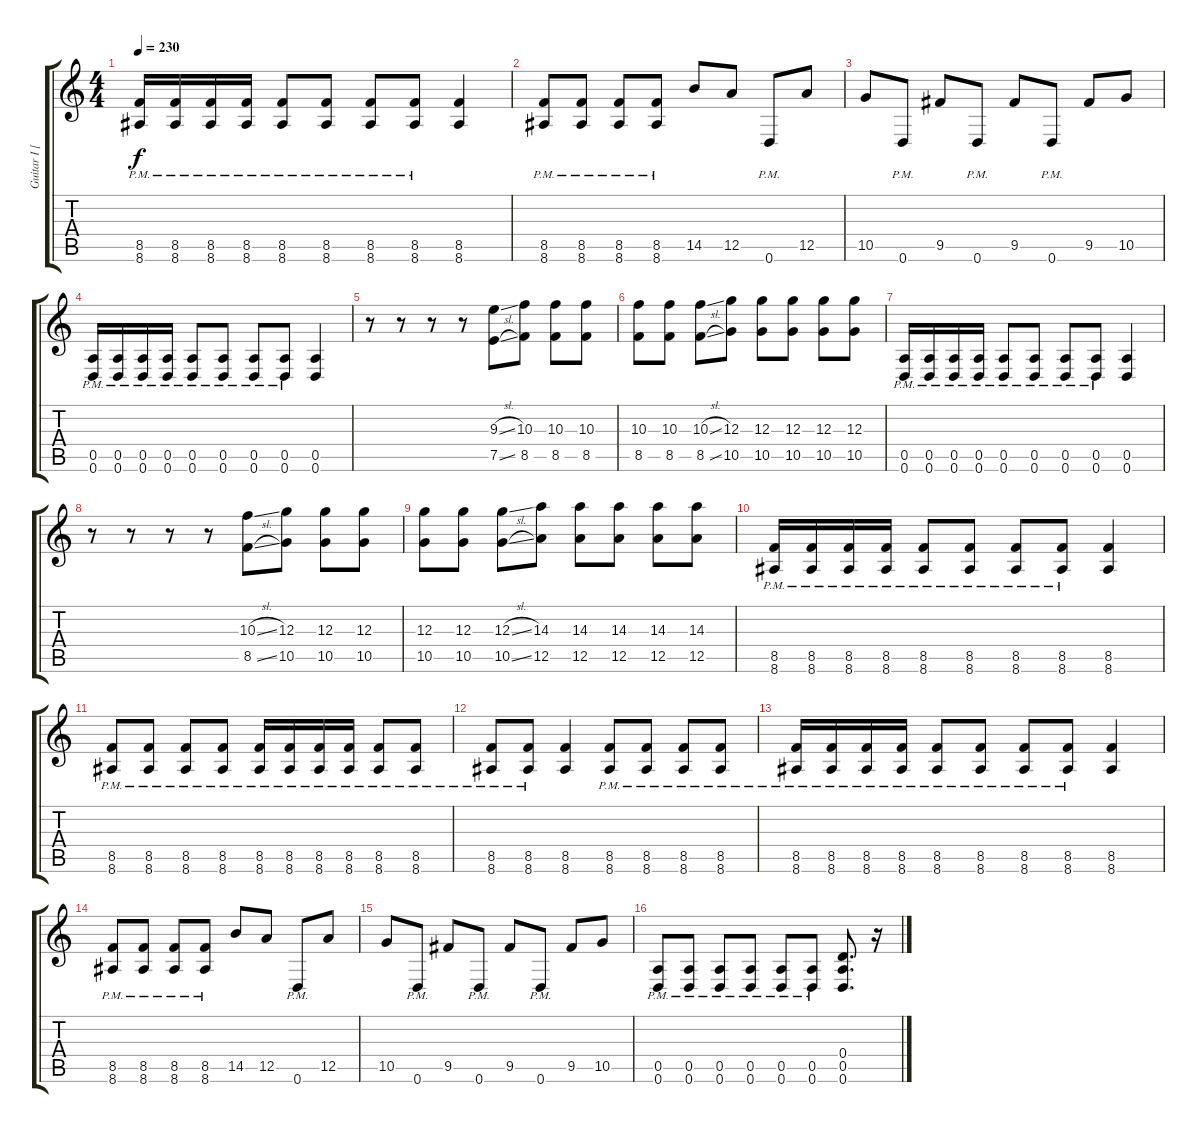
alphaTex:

\track ("Guitar I [Mike]" "Guitar I [") {instrument distortionguitar}
\staff {score tabs}
\tuning (E4 B3 G3 D3 A2 D2) {hide}
\ts (4 4)
\tempo 230
\clef g2
\ks c
(8.5{pm} 8.6{pm}).16{dy f} (8.5{pm} 8.6{pm}).16 (8.5{pm} 8.6{pm}).16 (8.5{pm} 8.6{pm}).16 (8.5{pm} 8.6{pm}).8 (8.5{pm} 8.6{pm}).8 (8.5{pm} 8.6{pm}).8 (8.5{pm} 8.6{pm}).8 (8.5 8.6).4 |
(8.5{pm} 8.6{pm}).8 (8.5{pm} 8.6{pm}).8 (8.5{pm} 8.6{pm}).8 (8.5{pm} 8.6{pm}).8 14.5.8 12.5.8 0.6{pm}.8 12.5.8 |
10.5.8 0.6{pm}.8 9.5.8 0.6{pm}.8 9.5.8 0.6{pm}.8 9.5.8 10.5.8 |
(0.5{pm} 0.6{pm}).16 (0.5{pm} 0.6{pm}).16 (0.5{pm} 0.6{pm}).16 (0.5{pm} 0.6{pm}).16 (0.5{pm} 0.6{pm}).8 (0.5{pm} 0.6{pm}).8 (0.5{pm} 0.6{pm}).8 (0.5{pm} 0.6{pm}).8 (0.5 0.6).4 |
r.8 r.8 r.8 r.8 (9.3{sl} 7.5{sl}).8 (10.3 8.5).8 (10.3 8.5).8 (10.3 8.5).8 |
(10.3 8.5).8 (10.3 8.5).8 (10.3{sl} 8.5{sl}).8 (12.3 10.5).8 (12.3 10.5).8 (12.3 10.5).8 (12.3 10.5).8 (12.3 10.5).8 |
(0.5{pm} 0.6{pm}).16 (0.5{pm} 0.6{pm}).16 (0.5{pm} 0.6{pm}).16 (0.5{pm} 0.6{pm}).16 (0.5{pm} 0.6{pm}).8 (0.5{pm} 0.6{pm}).8 (0.5{pm} 0.6{pm}).8 (0.5{pm} 0.6{pm}).8 (0.5 0.6).4 |
r.8 r.8 r.8 r.8 (10.3{sl} 8.5{sl}).8 (12.3 10.5).8 (12.3 10.5).8 (12.3 10.5).8 |
(12.3 10.5).8 (12.3 10.5).8 (12.3{sl} 10.5{sl}).8 (14.3 12.5).8 (14.3 12.5).8 (14.3 12.5).8 (14.3 12.5).8 (14.3 12.5).8 |
(8.5{pm} 8.6{pm}).16 (8.5{pm} 8.6{pm}).16 (8.5{pm} 8.6{pm}).16 (8.5{pm} 8.6{pm}).16 (8.5{pm} 8.6{pm}).8 (8.5{pm} 8.6{pm}).8 (8.5{pm} 8.6{pm}).8 (8.5{pm} 8.6{pm}).8 (8.5 8.6).4 |
(8.5{pm} 8.6{pm}).8 (8.5{pm} 8.6{pm}).8 (8.5{pm} 8.6{pm}).8 (8.5{pm} 8.6{pm}).8 (8.5{pm} 8.6{pm}).16 (8.5{pm} 8.6{pm}).16 (8.5{pm} 8.6{pm}).16 (8.5{pm} 8.6{pm}).16 (8.5{pm} 8.6{pm}).8 (8.5{pm} 8.6{pm}).8 |
(8.5{pm} 8.6{pm}).8 (8.5{pm} 8.6{pm}).8 (8.5 8.6).4 (8.5{pm} 8.6{pm}).8 (8.5{pm} 8.6{pm}).8 (8.5{pm} 8.6{pm}).8 (8.5{pm} 8.6{pm}).8 |
(8.5{pm} 8.6{pm}).16 (8.5{pm} 8.6{pm}).16 (8.5{pm} 8.6{pm}).16 (8.5{pm} 8.6{pm}).16 (8.5{pm} 8.6{pm}).8 (8.5{pm} 8.6{pm}).8 (8.5{pm} 8.6{pm}).8 (8.5{pm} 8.6{pm}).8 (8.5 8.6).4 |
(8.5{pm} 8.6{pm}).8 (8.5{pm} 8.6{pm}).8 (8.5{pm} 8.6{pm}).8 (8.5{pm} 8.6{pm}).8 14.5.8 12.5.8 0.6{pm}.8 12.5.8 |
10.5.8 0.6{pm}.8 9.5.8 0.6{pm}.8 9.5.8 0.6{pm}.8 9.5.8 10.5.8 |
(0.5{pm} 0.6{pm}).8 (0.5{pm} 0.6{pm}).8 (0.5{pm} 0.6{pm}).8 (0.5{pm} 0.6{pm}).8 (0.5{pm} 0.6{pm}).8 (0.5{pm} 0.6{pm}).8 (0.4 0.5 0.6).8{d} r.16
